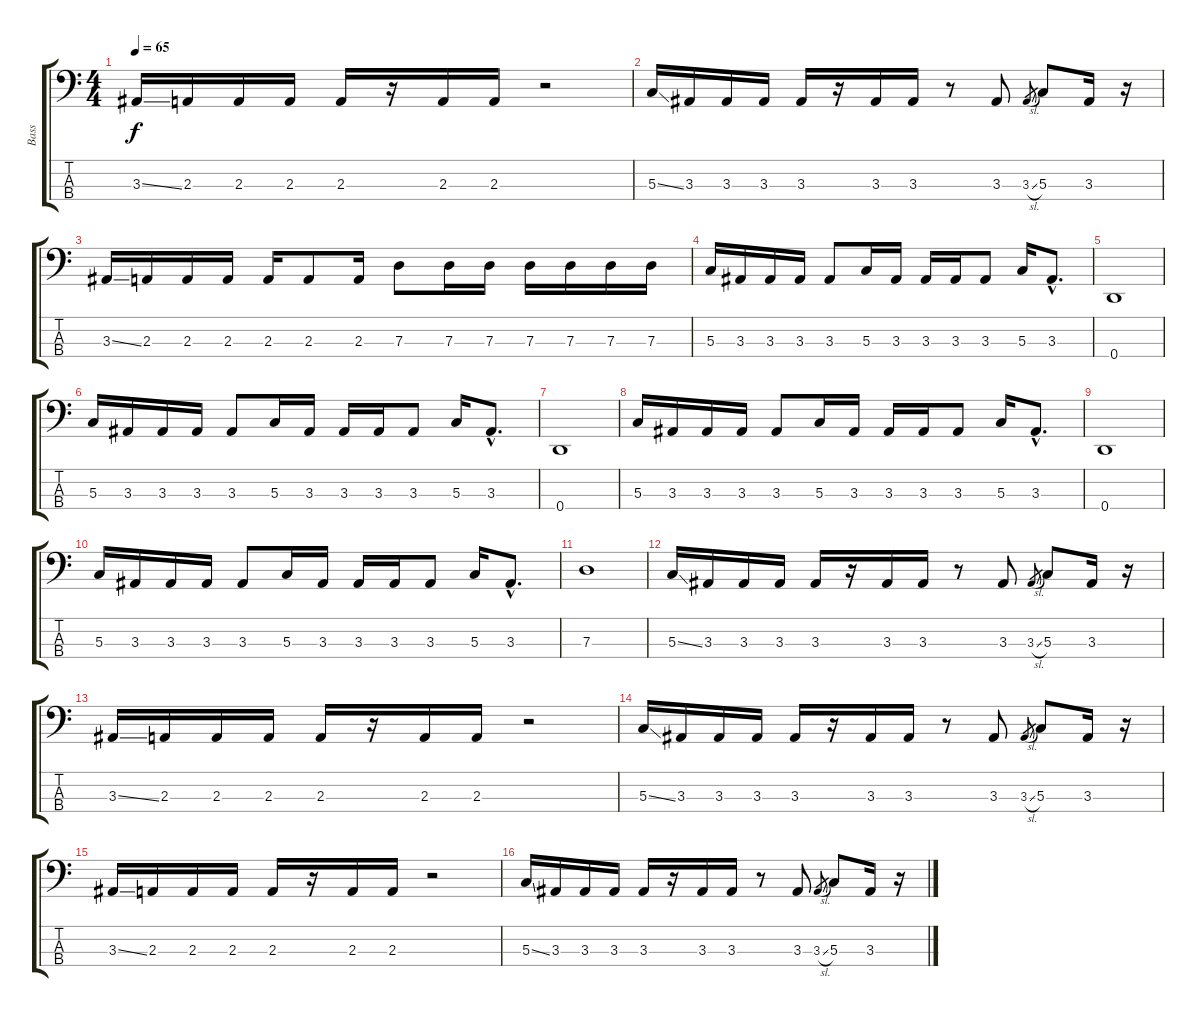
\track ("Bass" "Bass") {instrument electricbassfinger}
\staff {score tabs}
\tuning (F2 C2 G1 D1) {hide}
\ts (4 4)
\tempo 65
\clef f4
\ks c
3.3{ss}.16{dy f} 2.3.16 2.3.16 2.3.16 2.3.16 r.16 2.3.16 2.3.16 r.2 |
5.3{ss}.16 3.3.16 3.3.16 3.3.16 3.3.16 r.16 3.3.16 3.3.16 r.8 3.3.8 3.3{sl}.8{gr} 5.3.8 3.3.16 r.16 |
3.3{ss}.16 2.3.16 2.3.16 2.3.16 2.3.16 2.3.8 2.3.16 7.3.8 7.3.16 7.3.16 7.3.16 7.3.16 7.3.16 7.3.16 |
5.3.16 3.3.16 3.3.16 3.3.16 3.3.8 5.3.16 3.3.16 3.3.16 3.3.16 3.3.8 5.3.16 3.3{hac}.8{d} |
0.4.1 |
5.3.16 3.3.16 3.3.16 3.3.16 3.3.8 5.3.16 3.3.16 3.3.16 3.3.16 3.3.8 5.3.16 3.3{hac}.8{d} |
0.4.1 |
5.3.16 3.3.16 3.3.16 3.3.16 3.3.8 5.3.16 3.3.16 3.3.16 3.3.16 3.3.8 5.3.16 3.3{hac}.8{d} |
0.4.1 |
5.3.16 3.3.16 3.3.16 3.3.16 3.3.8 5.3.16 3.3.16 3.3.16 3.3.16 3.3.8 5.3.16 3.3{hac}.8{d} |
7.3.1 |
5.3{ss}.16 3.3.16 3.3.16 3.3.16 3.3.16 r.16 3.3.16 3.3.16 r.8 3.3.8 3.3{sl}.8{gr} 5.3.8 3.3.16 r.16 |
3.3{ss}.16 2.3.16 2.3.16 2.3.16 2.3.16 r.16 2.3.16 2.3.16 r.2 |
5.3{ss}.16 3.3.16 3.3.16 3.3.16 3.3.16 r.16 3.3.16 3.3.16 r.8 3.3.8 3.3{sl}.8{gr} 5.3.8 3.3.16 r.16 |
3.3{ss}.16 2.3.16 2.3.16 2.3.16 2.3.16 r.16 2.3.16 2.3.16 r.2 |
5.3{ss}.16 3.3.16 3.3.16 3.3.16 3.3.16 r.16 3.3.16 3.3.16 r.8 3.3.8 3.3{sl}.8{gr} 5.3.8 3.3.16 r.16
